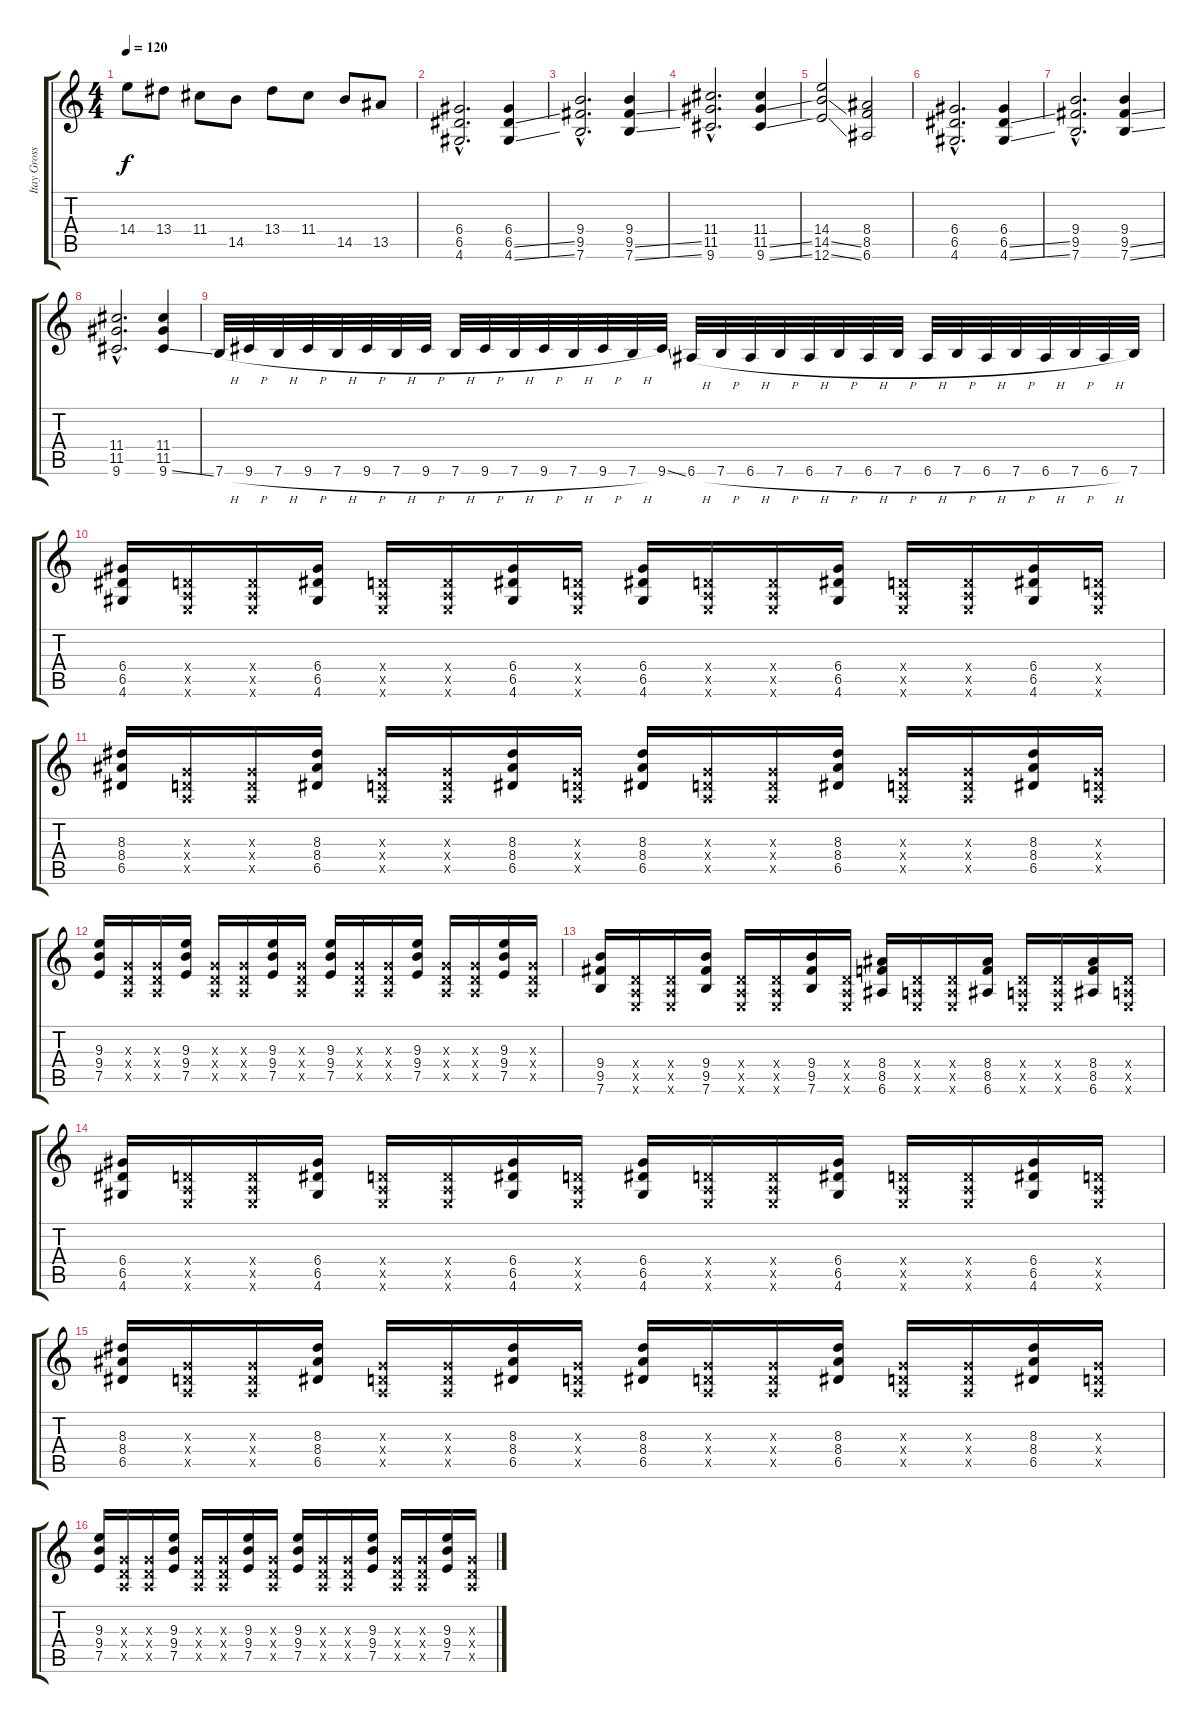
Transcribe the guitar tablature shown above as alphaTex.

\track ("Itay Gross" "Itay Gross") {instrument overdrivenguitar}
\staff {score tabs}
\tuning (E4 B3 G3 D3 A2 E2) {hide}
\ts (4 4)
\tempo 120
\clef g2
\ks c
14.4.8{dy f} 13.4.8 11.4.8 14.5.8 13.4.8 11.4.8 14.5.8 13.5.8 |
(6.4{hac} 6.5{hac} 4.6{hac}).2{d} (6.4 6.5{ss} 4.6{ss}).4 |
(9.4{hac} 9.5{hac} 7.6{hac}).2{d} (9.4 9.5{ss} 7.6{ss}).4 |
(11.4{hac} 11.5{hac} 9.6{hac}).2{d} (11.4 11.5{ss} 9.6{ss}).4 |
(14.4 14.5{ss} 12.6{ss}).2 (8.4 8.5 6.6).2 |
(6.4{hac} 6.5{hac} 4.6{hac}).2{d} (6.4 6.5{ss} 4.6{ss}).4 |
(9.4{hac} 9.5{hac} 7.6{hac}).2{d} (9.4 9.5{ss} 7.6{ss}).4 |
(11.4{hac} 11.5{hac} 9.6{hac}).2{d} (11.4 11.5 9.6{ss}).4 |
7.6{h}.32 9.6{h}.32 7.6{h}.32 9.6{h}.32 7.6{h}.32 9.6{h}.32 7.6{h}.32 9.6{h}.32 7.6{h}.32 9.6{h}.32 7.6{h}.32 9.6{h}.32 7.6{h}.32 9.6{h}.32 7.6{h}.32 9.6{ss}.32 6.6{h}.32 7.6{h}.32 6.6{h}.32 7.6{h}.32 6.6{h}.32 7.6{h}.32 6.6{h}.32 7.6{h}.32 6.6{h}.32 7.6{h}.32 6.6{h}.32 7.6{h}.32 6.6{h}.32 7.6{h}.32 6.6{h}.32 7.6.32 |
(6.4 6.5 4.6).16 (0.4{x} 0.5{x} 0.6{x}).16 (0.4{x} 0.5{x} 0.6{x}).16 (6.4 6.5 4.6).16 (0.4{x} 0.5{x} 0.6{x}).16 (0.4{x} 0.5{x} 0.6{x}).16 (6.4 6.5 4.6).16 (0.4{x} 0.5{x} 0.6{x}).16 (6.4 6.5 4.6).16 (0.4{x} 0.5{x} 0.6{x}).16 (0.4{x} 0.5{x} 0.6{x}).16 (6.4 6.5 4.6).16 (0.4{x} 0.5{x} 0.6{x}).16 (0.4{x} 0.5{x} 0.6{x}).16 (6.4 6.5 4.6).16 (0.4{x} 0.5{x} 0.6{x}).16 |
(8.3 8.4 6.5).16 (0.3{x} 0.4{x} 0.5{x}).16 (0.3{x} 0.4{x} 0.5{x}).16 (8.3 8.4 6.5).16 (0.3{x} 0.4{x} 0.5{x}).16 (0.3{x} 0.4{x} 0.5{x}).16 (8.3 8.4 6.5).16 (0.3{x} 0.4{x} 0.5{x}).16 (8.3 8.4 6.5).16 (0.3{x} 0.4{x} 0.5{x}).16 (0.3{x} 0.4{x} 0.5{x}).16 (8.3 8.4 6.5).16 (0.3{x} 0.4{x} 0.5{x}).16 (0.3{x} 0.4{x} 0.5{x}).16 (8.3 8.4 6.5).16 (0.3{x} 0.4{x} 0.5{x}).16 |
(9.3 9.4 7.5).16 (0.3{x} 0.4{x} 0.5{x}).16 (0.3{x} 0.4{x} 0.5{x}).16 (9.3 9.4 7.5).16 (0.3{x} 0.4{x} 0.5{x}).16 (0.3{x} 0.4{x} 0.5{x}).16 (9.3 9.4 7.5).16 (0.3{x} 0.4{x} 0.5{x}).16 (9.3 9.4 7.5).16 (0.3{x} 0.4{x} 0.5{x}).16 (0.3{x} 0.4{x} 0.5{x}).16 (9.3 9.4 7.5).16 (0.3{x} 0.4{x} 0.5{x}).16 (0.3{x} 0.4{x} 0.5{x}).16 (9.3 9.4 7.5).16 (0.3{x} 0.4{x} 0.5{x}).16 |
(9.4 9.5 7.6).16 (0.4{x} 0.5{x} 0.6{x}).16 (0.4{x} 0.5{x} 0.6{x}).16 (9.4 9.5 7.6).16 (0.4{x} 0.5{x} 0.6{x}).16 (0.4{x} 0.5{x} 0.6{x}).16 (9.4 9.5 7.6).16 (0.4{x} 0.5{x} 0.6{x}).16 (8.4 8.5 6.6).16 (0.4{x} 0.5{x} 0.6{x}).16 (0.4{x} 0.5{x} 0.6{x}).16 (8.4 8.5 6.6).16 (0.4{x} 0.5{x} 0.6{x}).16 (0.4{x} 0.5{x} 0.6{x}).16 (8.4 8.5 6.6).16 (0.4{x} 0.5{x} 0.6{x}).16 |
(6.4 6.5 4.6).16 (0.4{x} 0.5{x} 0.6{x}).16 (0.4{x} 0.5{x} 0.6{x}).16 (6.4 6.5 4.6).16 (0.4{x} 0.5{x} 0.6{x}).16 (0.4{x} 0.5{x} 0.6{x}).16 (6.4 6.5 4.6).16 (0.4{x} 0.5{x} 0.6{x}).16 (6.4 6.5 4.6).16 (0.4{x} 0.5{x} 0.6{x}).16 (0.4{x} 0.5{x} 0.6{x}).16 (6.4 6.5 4.6).16 (0.4{x} 0.5{x} 0.6{x}).16 (0.4{x} 0.5{x} 0.6{x}).16 (6.4 6.5 4.6).16 (0.4{x} 0.5{x} 0.6{x}).16 |
(8.3 8.4 6.5).16 (0.3{x} 0.4{x} 0.5{x}).16 (0.3{x} 0.4{x} 0.5{x}).16 (8.3 8.4 6.5).16 (0.3{x} 0.4{x} 0.5{x}).16 (0.3{x} 0.4{x} 0.5{x}).16 (8.3 8.4 6.5).16 (0.3{x} 0.4{x} 0.5{x}).16 (8.3 8.4 6.5).16 (0.3{x} 0.4{x} 0.5{x}).16 (0.3{x} 0.4{x} 0.5{x}).16 (8.3 8.4 6.5).16 (0.3{x} 0.4{x} 0.5{x}).16 (0.3{x} 0.4{x} 0.5{x}).16 (8.3 8.4 6.5).16 (0.3{x} 0.4{x} 0.5{x}).16 |
(9.3 9.4 7.5).16 (0.3{x} 0.4{x} 0.5{x}).16 (0.3{x} 0.4{x} 0.5{x}).16 (9.3 9.4 7.5).16 (0.3{x} 0.4{x} 0.5{x}).16 (0.3{x} 0.4{x} 0.5{x}).16 (9.3 9.4 7.5).16 (0.3{x} 0.4{x} 0.5{x}).16 (9.3 9.4 7.5).16 (0.3{x} 0.4{x} 0.5{x}).16 (0.3{x} 0.4{x} 0.5{x}).16 (9.3 9.4 7.5).16 (0.3{x} 0.4{x} 0.5{x}).16 (0.3{x} 0.4{x} 0.5{x}).16 (9.3 9.4 7.5).16 (0.3{x} 0.4{x} 0.5{x}).16
